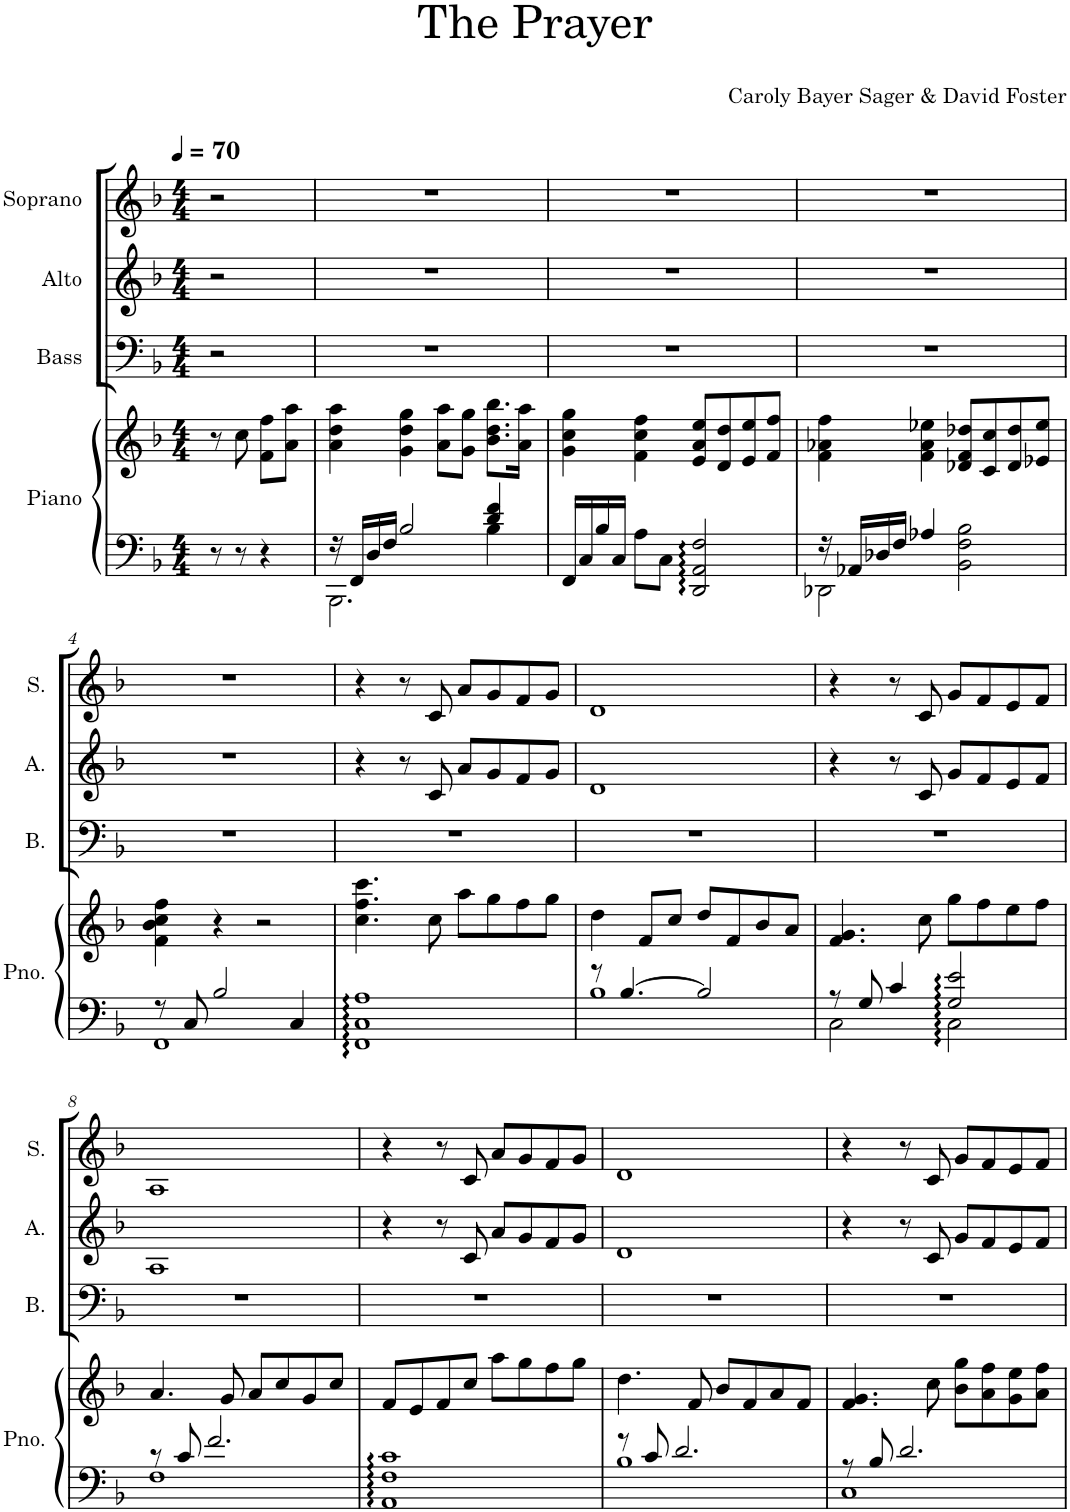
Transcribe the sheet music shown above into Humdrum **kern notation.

**kern	**kern	**kern	**kern	**kern
*part4	*part4	*part3	*part2	*part1
*staff5	*staff4	*staff3	*staff2	*staff1
*I"Piano	*	*I"Bass	*I"Alto	*I"Soprano
*I'Pno.	*	*I'B.	*I'A.	*I'S.
*clefF4	*clefG2	*clefF4	*clefG2	*clefG2
*k[b-]	*k[b-]	*k[b-]	*k[b-]	*k[b-]
*M4/4	*M4/4	*M4/4	*M4/4	*M4/4
*MM70	*MM70	*MM70	*MM70	*MM70
=	=	=	=	=
8r	8r	2r	2r	2r
8r	8cc\	.	.	.
4r	8f\ 8ff\L	.	.	.
.	8a\ 8aa\J	.	.	.
=1	=1	=1	=1	=1
*^	*	*	*	*
16r	2.BBB-\	4a\ 4dd\ 4aa\	1r	1r	1r
16FF/LL	.	.	.	.	.
16D/	.	.	.	.	.
16F/JJ	.	.	.	.	.
2B-/	.	4g\ 4dd\ 4gg\	.	.	.
.	.	8a\ 8aa\L	.	.	.
.	.	8g\ 8gg\J	.	.	.
4d/ 4f/	4B-\	8.b-\ 8.dd\ 8.bb-\L	.	.	.
.	.	16a\ 16aa\Jk	.	.	.
*v	*v	*	*	*	*
=2	=2	=2	=2	=2
16FF/LL	4g\ 4cc\ 4gg\	1r	1r	1r
16C/	.	.	.	.
16B-/	.	.	.	.
16C/JJ	.	.	.	.
8A\L	4f\ 4cc\ 4ff\	.	.	.
8C\J	.	.	.	.
2DD/ 2AA/ 2F/	8e/ 8a/ 8ee/L	.	.	.
.	8d/ 8dd/	.	.	.
.	8e/ 8ee/	.	.	.
.	8f/ 8ff/J	.	.	.
=3	=3	=3	=3	=3
*^	*	*	*	*
16r	2DD-X\	4f\ 4a-X\ 4ff\	1r	1r	1r
16AA-X/LL	.	.	.	.	.
16D-X/	.	.	.	.	.
16F/JJ	.	.	.	.	.
4A-X/	.	4f\ 4a-\ 4ee-X\	.	.	.
2BB-\ 2F\ 2B-\	2ryy	8d-X/ 8f/ 8dd-X/L	.	.	.
.	.	8c/ 8cc/	.	.	.
.	.	8d-/ 8dd-/	.	.	.
.	.	8e-X/ 8ee-/J	.	.	.
!!LO:LB:g=z
=4	=4	=4	=4	=4	=4
8r	1FF	4f\ 4b-\ 4cc\ 4ff\	1r	1r	1r
8C/	.	.	.	.	.
2B-/	.	4r	.	.	.
.	.	2r	.	.	.
4C/	.	.	.	.	.
=5	=5	=5	=5	=5	=5
*	*^	*	*	*	*
1A	1C	1FF	4.cc\ 4.ff\ 4.ccc\	1r	4r	4r
.	.	.	.	.	8r	8r
.	.	.	8cc\	.	8c/	8c/
.	.	.	8aa\L	.	8a/L	8a/L
.	.	.	8gg\	.	8g/	8g/
.	.	.	8ff\	.	8f/	8f/
.	.	.	8gg\J	.	8g/J	8g/J
*	*v	*v	*	*	*	*
=6	=6	=6	=6	=6	=6
8r	1B-	4dd\	1r	1d	1d
[4.B-/	.	.	.	.	.
.	.	8f/L	.	.	.
.	.	8cc/J	.	.	.
2B-/]	.	8dd/L	.	.	.
.	.	8f/	.	.	.
.	.	8b-/	.	.	.
.	.	8a/J	.	.	.
=7	=7	=7	=7	=7	=7
8r	2C\	4.f/ 4.g/	1r	4r	4r
8G/	.	.	.	.	.
4c/	.	.	.	8r	8r
.	.	8cc\	.	8c/	8c/
2G/ 2e/	2C\	8gg\L	.	8g/L	8g/L
.	.	8ff\	.	8f/	8f/
.	.	8ee\	.	8e/	8e/
.	.	8ff\J	.	8f/J	8f/J
!!LO:LB:g=z
=8	=8	=8	=8	=8	=8
8r	1F	4.a/	1r	1A	1A
8c/	.	.	.	.	.
2.f/	.	.	.	.	.
.	.	8g/	.	.	.
.	.	8a/L	.	.	.
.	.	8cc/	.	.	.
.	.	8g/	.	.	.
.	.	8cc/J	.	.	.
*v	*v	*	*	*	*
=9	=9	=9	=9	=9
1AA 1F 1c	8f/L	1r	4r	4r
.	8e/	.	.	.
.	8f/	.	8r	8r
.	8cc/J	.	8c/	8c/
.	8aa\L	.	8a/L	8a/L
.	8gg\	.	8g/	8g/
.	8ff\	.	8f/	8f/
.	8gg\J	.	8g/J	8g/J
=10	=10	=10	=10	=10
*^	*	*	*	*
8r	1B-	4.dd\	1r	1d	1d
8c/	.	.	.	.	.
2.d/	.	.	.	.	.
.	.	8f/	.	.	.
.	.	8b-/L	.	.	.
.	.	8f/	.	.	.
.	.	8a/	.	.	.
.	.	8f/J	.	.	.
=11	=11	=11	=11	=11	=11
8r	1C	4.f/ 4.g/	1r	4r	4r
8B-/	.	.	.	.	.
2.d/	.	.	.	8r	8r
.	.	8cc\	.	8c/	8c/
.	.	8b-\ 8gg\L	.	8g/L	8g/L
.	.	8a\ 8ff\	.	8f/	8f/
.	.	8g\ 8ee\	.	8e/	8e/
.	.	8a\ 8ff\J	.	8f/J	8f/J
*v	*v	*	*	*	*
=	=	=	=	=
*-	*-	*-	*-	*-
